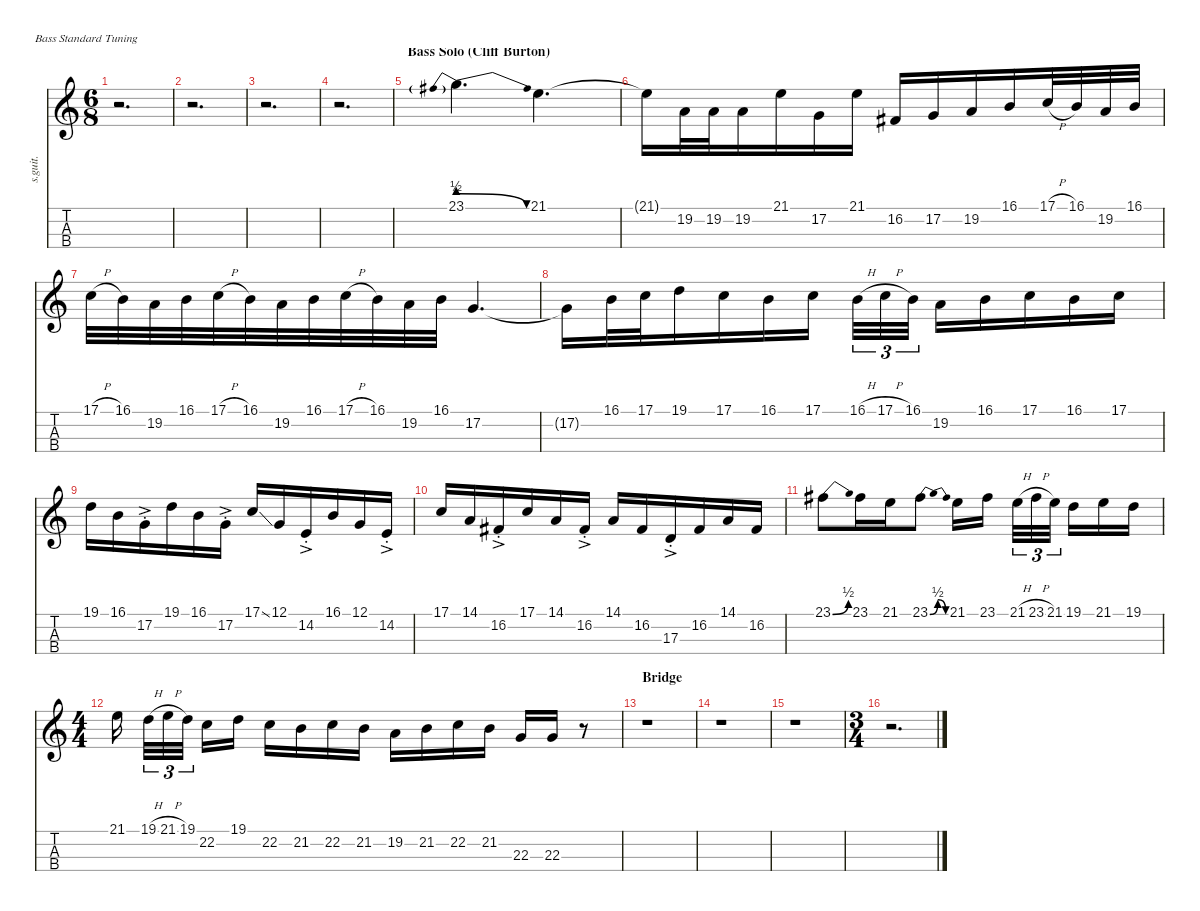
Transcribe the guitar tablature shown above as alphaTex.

\defaultSystemsLayout 4
\hideDynamics
\bracketExtendMode nobrackets
\track ("Bass Distortion Effect I" "s.guit.") {instrument distortionguitar}
\staff {score tabs}
\tuning (G2 D2 A1 E1)
\ts (6 8)
\tempo (78 hide)
\clef g2
\ks c
r.2{d dy f} |
r.2{d} |
r.2{d} |
r.2{d} |
\section ("" "Bass Solo (Cliff Burton)")
23.1{be (prebendrelease 0 2 30 0)}.4{d lyrics (0 "") lyrics (1 "") lyrics (2 "") lyrics (3 "") lyrics (4 "")} 21.1.4{d lyrics (0 "") lyrics (1 "") lyrics (2 "") lyrics (3 "") lyrics (4 "")} |
21.1{t}.16{lyrics (0 "") lyrics (1 "") lyrics (2 "") lyrics (3 "") lyrics (4 "")} 19.2.32{lyrics (0 "") lyrics (1 "") lyrics (2 "") lyrics (3 "") lyrics (4 "")} 19.2.32{lyrics (0 "") lyrics (1 "") lyrics (2 "") lyrics (3 "") lyrics (4 "")} 19.2.16{lyrics (0 "") lyrics (1 "") lyrics (2 "") lyrics (3 "") lyrics (4 "")} 21.1.16{lyrics (0 "") lyrics (1 "") lyrics (2 "") lyrics (3 "") lyrics (4 "")} 17.2.16{lyrics (0 "") lyrics (1 "") lyrics (2 "") lyrics (3 "") lyrics (4 "")} 21.1.16{lyrics (0 "") lyrics (1 "") lyrics (2 "") lyrics (3 "") lyrics (4 "")} 16.2{acc #}.16{lyrics (0 "") lyrics (1 "") lyrics (2 "") lyrics (3 "") lyrics (4 "")} 17.2.16{lyrics (0 "") lyrics (1 "") lyrics (2 "") lyrics (3 "") lyrics (4 "")} 19.2.16{lyrics (0 "") lyrics (1 "") lyrics (2 "") lyrics (3 "") lyrics (4 "")} 16.1.16{lyrics (0 "") lyrics (1 "") lyrics (2 "") lyrics (3 "") lyrics (4 "")} 17.1{h}.32{lyrics (0 "") lyrics (1 "") lyrics (2 "") lyrics (3 "") lyrics (4 "")} 16.1.32{lyrics (0 "") lyrics (1 "") lyrics (2 "") lyrics (3 "") lyrics (4 "")} 19.2.32{lyrics (0 "") lyrics (1 "") lyrics (2 "") lyrics (3 "") lyrics (4 "")} 16.1.32{lyrics (0 "") lyrics (1 "") lyrics (2 "") lyrics (3 "") lyrics (4 "")} |
17.1{h}.32{lyrics (0 "") lyrics (1 "") lyrics (2 "") lyrics (3 "") lyrics (4 "")} 16.1.32{lyrics (0 "") lyrics (1 "") lyrics (2 "") lyrics (3 "") lyrics (4 "")} 19.2.32{lyrics (0 "") lyrics (1 "") lyrics (2 "") lyrics (3 "") lyrics (4 "")} 16.1.32{lyrics (0 "") lyrics (1 "") lyrics (2 "") lyrics (3 "") lyrics (4 "")} 17.1{h}.32{lyrics (0 "") lyrics (1 "") lyrics (2 "") lyrics (3 "") lyrics (4 "")} 16.1.32{lyrics (0 "") lyrics (1 "") lyrics (2 "") lyrics (3 "") lyrics (4 "")} 19.2.32{lyrics (0 "") lyrics (1 "") lyrics (2 "") lyrics (3 "") lyrics (4 "")} 16.1.32{lyrics (0 "") lyrics (1 "") lyrics (2 "") lyrics (3 "") lyrics (4 "")} 17.1{h}.32{lyrics (0 "") lyrics (1 "") lyrics (2 "") lyrics (3 "") lyrics (4 "")} 16.1.32{lyrics (0 "") lyrics (1 "") lyrics (2 "") lyrics (3 "") lyrics (4 "")} 19.2.32{lyrics (0 "") lyrics (1 "") lyrics (2 "") lyrics (3 "") lyrics (4 "")} 16.1.32{lyrics (0 "") lyrics (1 "") lyrics (2 "") lyrics (3 "") lyrics (4 "")} 17.2.4{d lyrics (0 "") lyrics (1 "") lyrics (2 "") lyrics (3 "") lyrics (4 "")} |
17.2{t}.16{lyrics (0 "") lyrics (1 "") lyrics (2 "") lyrics (3 "") lyrics (4 "")} 16.1.32{lyrics (0 "") lyrics (1 "") lyrics (2 "") lyrics (3 "") lyrics (4 "")} 17.1.32{lyrics (0 "") lyrics (1 "") lyrics (2 "") lyrics (3 "") lyrics (4 "")} 19.1.16{lyrics (0 "") lyrics (1 "") lyrics (2 "") lyrics (3 "") lyrics (4 "")} 17.1.16{lyrics (0 "") lyrics (1 "") lyrics (2 "") lyrics (3 "") lyrics (4 "")} 16.1.16{lyrics (0 "") lyrics (1 "") lyrics (2 "") lyrics (3 "") lyrics (4 "")} 17.1.16{lyrics (0 "") lyrics (1 "") lyrics (2 "") lyrics (3 "") lyrics (4 "")} 16.1{h}.32{tu (3 2) lyrics (0 "") lyrics (1 "") lyrics (2 "") lyrics (3 "") lyrics (4 "")} 17.1{h}.32{tu (3 2) lyrics (0 "") lyrics (1 "") lyrics (2 "") lyrics (3 "") lyrics (4 "")} 16.1.32{tu (3 2) lyrics (0 "") lyrics (1 "") lyrics (2 "") lyrics (3 "") lyrics (4 "")} 19.2.16{lyrics (0 "") lyrics (1 "") lyrics (2 "") lyrics (3 "") lyrics (4 "")} 16.1.16{lyrics (0 "") lyrics (1 "") lyrics (2 "") lyrics (3 "") lyrics (4 "")} 17.1.16{lyrics (0 "") lyrics (1 "") lyrics (2 "") lyrics (3 "") lyrics (4 "")} 16.1.16{lyrics (0 "") lyrics (1 "") lyrics (2 "") lyrics (3 "") lyrics (4 "")} 17.1.16{lyrics (0 "") lyrics (1 "") lyrics (2 "") lyrics (3 "") lyrics (4 "")} |
19.1.16{lyrics (0 "") lyrics (1 "") lyrics (2 "") lyrics (3 "") lyrics (4 "")} 16.1.16{lyrics (0 "") lyrics (1 "") lyrics (2 "") lyrics (3 "") lyrics (4 "")} 17.2{ac st}.16{lyrics (0 "") lyrics (1 "") lyrics (2 "") lyrics (3 "") lyrics (4 "") dy ppp} 19.1.16{lyrics (0 "") lyrics (1 "") lyrics (2 "") lyrics (3 "") lyrics (4 "") dy f} 16.1.16{lyrics (0 "") lyrics (1 "") lyrics (2 "") lyrics (3 "") lyrics (4 "")} 17.2{ac st}.16{lyrics (0 "") lyrics (1 "") lyrics (2 "") lyrics (3 "") lyrics (4 "") dy ppp} 17.1{ss}.16{lyrics (0 "") lyrics (1 "") lyrics (2 "") lyrics (3 "") lyrics (4 "") dy f} 12.1.16{lyrics (0 "") lyrics (1 "") lyrics (2 "") lyrics (3 "") lyrics (4 "")} 14.2{ac st}.16{lyrics (0 "") lyrics (1 "") lyrics (2 "") lyrics (3 "") lyrics (4 "") dy ppp} 16.1.16{lyrics (0 "") lyrics (1 "") lyrics (2 "") lyrics (3 "") lyrics (4 "") dy f} 12.1.16{lyrics (0 "") lyrics (1 "") lyrics (2 "") lyrics (3 "") lyrics (4 "")} 14.2{ac st}.16{lyrics (0 "") lyrics (1 "") lyrics (2 "") lyrics (3 "") lyrics (4 "") dy ppp} |
17.1.16{lyrics (0 "") lyrics (1 "") lyrics (2 "") lyrics (3 "") lyrics (4 "") dy f} 14.1.16{lyrics (0 "") lyrics (1 "") lyrics (2 "") lyrics (3 "") lyrics (4 "")} 16.2{ac st acc #}.16{lyrics (0 "") lyrics (1 "") lyrics (2 "") lyrics (3 "") lyrics (4 "") dy ppp} 17.1.16{lyrics (0 "") lyrics (1 "") lyrics (2 "") lyrics (3 "") lyrics (4 "") dy f} 14.1.16{lyrics (0 "") lyrics (1 "") lyrics (2 "") lyrics (3 "") lyrics (4 "")} 16.2{ac st acc #}.16{lyrics (0 "") lyrics (1 "") lyrics (2 "") lyrics (3 "") lyrics (4 "") dy ppp} 14.1.16{lyrics (0 "") lyrics (1 "") lyrics (2 "") lyrics (3 "") lyrics (4 "") dy f} 16.2{acc #}.16{lyrics (0 "") lyrics (1 "") lyrics (2 "") lyrics (3 "") lyrics (4 "")} 17.3{ac st}.16{lyrics (0 "") lyrics (1 "") lyrics (2 "") lyrics (3 "") lyrics (4 "") dy ppp} 16.2{acc #}.16{lyrics (0 "") lyrics (1 "") lyrics (2 "") lyrics (3 "") lyrics (4 "") dy f} 14.1.16{lyrics (0 "") lyrics (1 "") lyrics (2 "") lyrics (3 "") lyrics (4 "")} 16.2{acc #}.16{lyrics (0 "") lyrics (1 "") lyrics (2 "") lyrics (3 "") lyrics (4 "")} |
23.1{be (bend 0 0 15 2) acc #}.8{lyrics (0 "") lyrics (1 "") lyrics (2 "") lyrics (3 "") lyrics (4 "")} 23.1{acc #}.16{lyrics (0 "") lyrics (1 "") lyrics (2 "") lyrics (3 "") lyrics (4 "")} 21.1.16{lyrics (0 "") lyrics (1 "") lyrics (2 "") lyrics (3 "") lyrics (4 "")} 23.1{be (bendrelease 0 0 30 2 30 2 60 0) acc #}.8{lyrics (0 "") lyrics (1 "") lyrics (2 "") lyrics (3 "") lyrics (4 "")} 21.1.16{lyrics (0 "") lyrics (1 "") lyrics (2 "") lyrics (3 "") lyrics (4 "")} 23.1{acc #}.16{lyrics (0 "") lyrics (1 "") lyrics (2 "") lyrics (3 "") lyrics (4 "")} 21.1{h}.32{tu (3 2) lyrics (0 "") lyrics (1 "") lyrics (2 "") lyrics (3 "") lyrics (4 "")} 23.1{h acc #}.32{tu (3 2) lyrics (0 "") lyrics (1 "") lyrics (2 "") lyrics (3 "") lyrics (4 "")} 21.1.32{tu (3 2) lyrics (0 "") lyrics (1 "") lyrics (2 "") lyrics (3 "") lyrics (4 "")} 19.1.16{lyrics (0 "") lyrics (1 "") lyrics (2 "") lyrics (3 "") lyrics (4 "")} 21.1.16{lyrics (0 "") lyrics (1 "") lyrics (2 "") lyrics (3 "") lyrics (4 "")} 19.1.16{lyrics (0 "") lyrics (1 "") lyrics (2 "") lyrics (3 "") lyrics (4 "")} |
\ts (4 4)
\beaming (8 2 2 2 2)
21.1.16{lyrics (0 "") lyrics (1 "") lyrics (2 "") lyrics (3 "") lyrics (4 "")} 19.1{h}.32{tu (3 2) lyrics (0 "") lyrics (1 "") lyrics (2 "") lyrics (3 "") lyrics (4 "")} 21.1{h}.32{tu (3 2) lyrics (0 "") lyrics (1 "") lyrics (2 "") lyrics (3 "") lyrics (4 "")} 19.1.32{tu (3 2) lyrics (0 "") lyrics (1 "") lyrics (2 "") lyrics (3 "") lyrics (4 "")} 22.2.16{lyrics (0 "") lyrics (1 "") lyrics (2 "") lyrics (3 "") lyrics (4 "")} 19.1.16{lyrics (0 "") lyrics (1 "") lyrics (2 "") lyrics (3 "") lyrics (4 "")} 22.2.16{lyrics (0 "") lyrics (1 "") lyrics (2 "") lyrics (3 "") lyrics (4 "")} 21.2.16{lyrics (0 "") lyrics (1 "") lyrics (2 "") lyrics (3 "") lyrics (4 "")} 22.2.16{lyrics (0 "") lyrics (1 "") lyrics (2 "") lyrics (3 "") lyrics (4 "")} 21.2.16{lyrics (0 "") lyrics (1 "") lyrics (2 "") lyrics (3 "") lyrics (4 "")} 19.2.16{lyrics (0 "") lyrics (1 "") lyrics (2 "") lyrics (3 "") lyrics (4 "")} 21.2.16{lyrics (0 "") lyrics (1 "") lyrics (2 "") lyrics (3 "") lyrics (4 "")} 22.2.16{lyrics (0 "") lyrics (1 "") lyrics (2 "") lyrics (3 "") lyrics (4 "")} 21.2.16{lyrics (0 "") lyrics (1 "") lyrics (2 "") lyrics (3 "") lyrics (4 "")} 22.3.16{lyrics (0 "") lyrics (1 "") lyrics (2 "") lyrics (3 "") lyrics (4 "")} 22.3.16{lyrics (0 "") lyrics (1 "") lyrics (2 "") lyrics (3 "") lyrics (4 "")} r.8 |
\section ("" "Bridge")
\tempo (130 hide)
r.1 |
r.1 |
r.1 |
\ts (3 4)
\beaming (8 2 2 2 2)
r.2{d}
